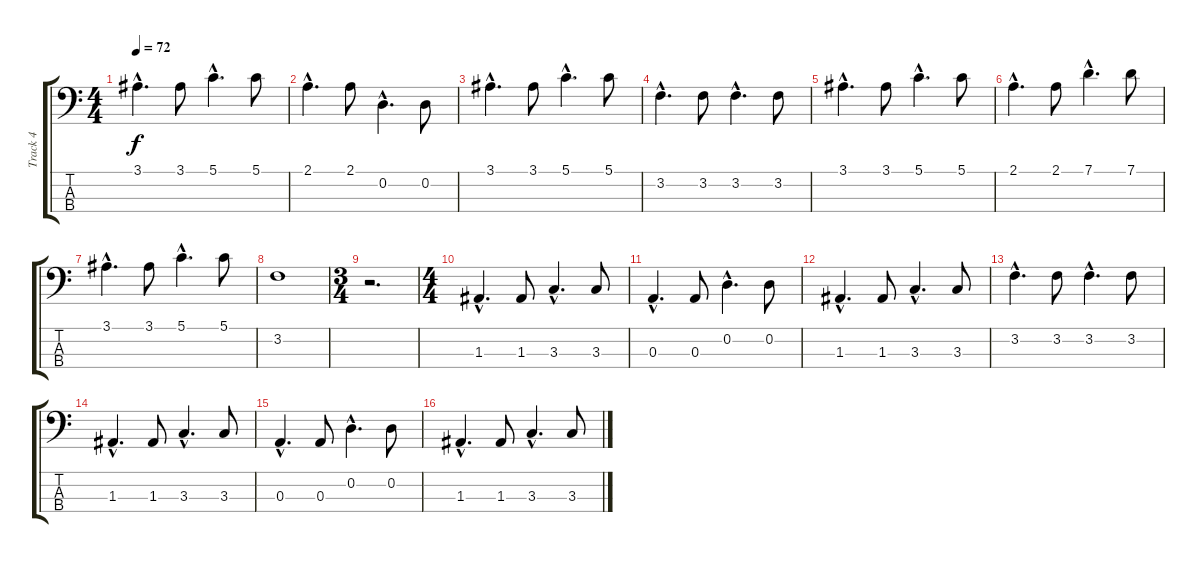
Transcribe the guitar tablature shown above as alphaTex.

\track ("Track 4" "Track 4") {instrument electricbassfinger}
\staff {score tabs}
\tuning (G2 D2 A1 E1) {hide}
\ts (4 4)
\tempo 72
\clef f4
\ks c
3.1{hac}.4{d dy f} 3.1.8 5.1{hac}.4{d} 5.1.8 |
2.1{hac}.4{d} 2.1.8 0.2{hac}.4{d} 0.2.8 |
3.1{hac}.4{d} 3.1.8 5.1{hac}.4{d} 5.1.8 |
3.2{hac}.4{d} 3.2.8 3.2{hac}.4{d} 3.2.8 |
3.1{hac}.4{d} 3.1.8 5.1{hac}.4{d} 5.1.8 |
2.1{hac}.4{d} 2.1.8 7.1{hac}.4{d} 7.1.8 |
3.1{hac}.4{d} 3.1.8 5.1{hac}.4{d} 5.1.8 |
3.2.1 |
\ts (3 4)
r.2{d} |
\ts (4 4)
1.3{hac}.4{d} 1.3.8 3.3{hac}.4{d} 3.3.8 |
0.3{hac}.4{d} 0.3.8 0.2{hac}.4{d} 0.2.8 |
1.3{hac}.4{d} 1.3.8 3.3{hac}.4{d} 3.3.8 |
3.2{hac}.4{d} 3.2.8 3.2{hac}.4{d} 3.2.8 |
1.3{hac}.4{d} 1.3.8 3.3{hac}.4{d} 3.3.8 |
0.3{hac}.4{d} 0.3.8 0.2{hac}.4{d} 0.2.8 |
1.3{hac}.4{d} 1.3.8 3.3{hac}.4{d} 3.3.8
